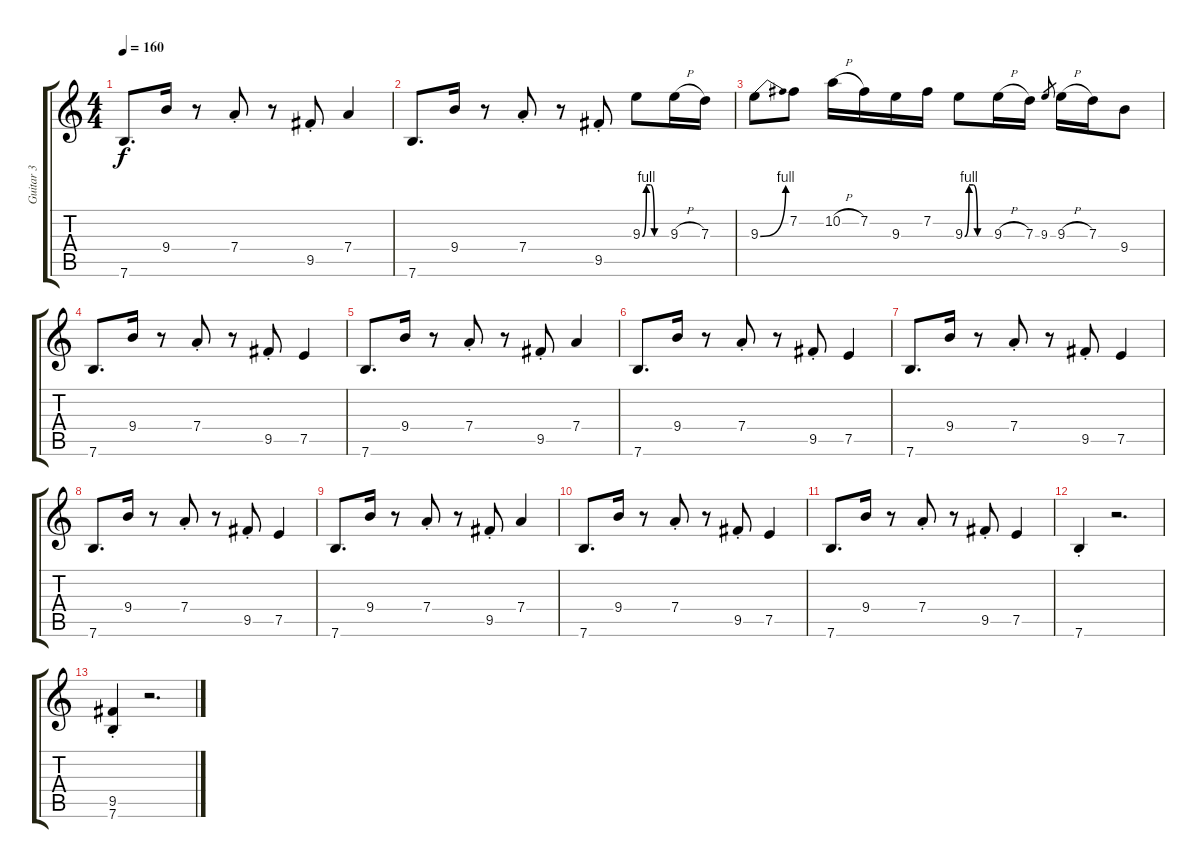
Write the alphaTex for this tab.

\track ("Guitar 3" "Guitar 3") {instrument overdrivenguitar}
\staff {score tabs}
\tuning (E4 B3 G3 D3 A2 E2) {hide}
\ts (4 4)
\tempo 160
\clef g2
\ks c
7.6.8{d dy f} 9.4.16 r.8 7.4{st}.8 r.8 9.5{st}.8 7.4.4 |
7.6.8{d} 9.4.16 r.8 7.4{st}.8 r.8 9.5{st}.8 9.3{be (custom 0 0 10 4 20 4 30 0 60 0)}.8 9.3{h}.16 7.3.16 |
9.3{be (bend 0 0 60 4)}.8 7.2.8 10.2{h}.16 7.2.16 9.3.16 7.2.16 9.3{be (custom 0 0 10 4 20 4 30 0 60 0)}.8 9.3{h}.16 7.3.16 9.3.8{gr} 9.3{h}.16 7.3.16 9.4.8 |
7.6.8{d} 9.4.16 r.8 7.4{st}.8 r.8 9.5{st}.8 7.5.4 |
7.6.8{d} 9.4.16 r.8 7.4{st}.8 r.8 9.5{st}.8 7.4.4 |
7.6.8{d} 9.4.16 r.8 7.4{st}.8 r.8 9.5{st}.8 7.5.4 |
7.6.8{d} 9.4.16 r.8 7.4{st}.8 r.8 9.5{st}.8 7.5.4 |
7.6.8{d} 9.4.16 r.8 7.4{st}.8 r.8 9.5{st}.8 7.5.4 |
7.6.8{d} 9.4.16 r.8 7.4{st}.8 r.8 9.5{st}.8 7.4.4 |
7.6.8{d} 9.4.16 r.8 7.4{st}.8 r.8 9.5{st}.8 7.5.4 |
7.6.8{d} 9.4.16 r.8 7.4{st}.8 r.8 9.5{st}.8 7.5.4 |
7.6{st}.4 r.2{d} |
(9.5{st} 7.6{st}).4 r.2{d}
